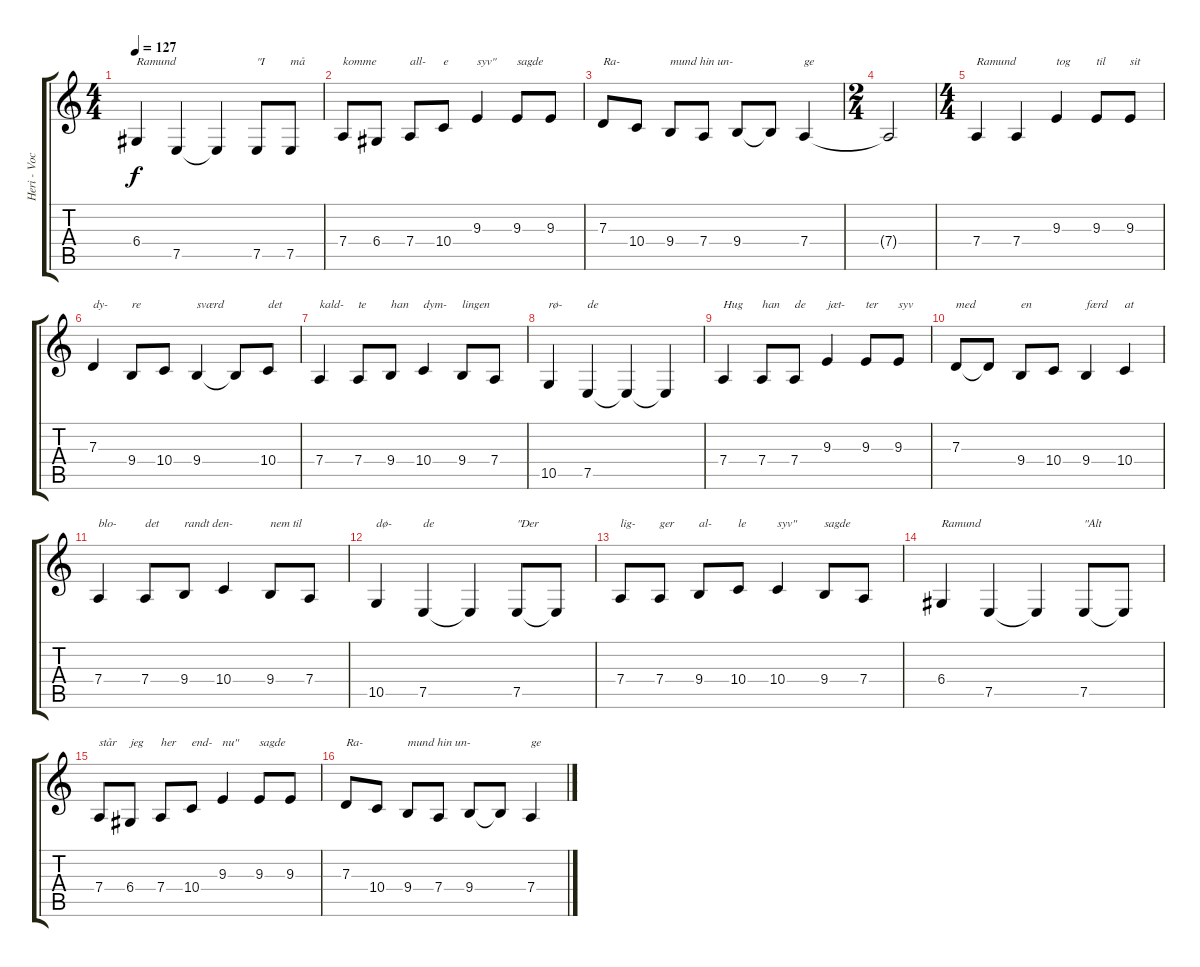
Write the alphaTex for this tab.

\track ("Heri - Vocals" "Heri - Voc") {instrument lead1square}
\staff {score tabs}
\tuning (E4 B3 G3 D3 A2 E2) {hide}
\ts (4 4)
\tempo 127
\clef g2
\ks c
6.4.4{txt "Ramund" dy f} 7.5.4 7.5{t}.4 7.5.8{txt "\"I"} 7.5.8{txt "må"} |
7.4.8{txt "komme"} 6.4.8 7.4.8{txt "all-"} 10.4.8{txt "e"} 9.3.4{txt "syv\""} 9.3.8{txt "sagde"} 9.3.8 |
7.3.8{txt "Ra-"} 10.4.8 9.4.8{txt "mund hin un-"} 7.4.8 9.4.8 9.4{t}.8 7.4.4{txt "ge"} |
\ts (2 4)
7.4{t}.2 |
\ts (4 4)
7.4.4{txt "Ramund"} 7.4.4 9.3.4{txt "tog"} 9.3.8{txt "til"} 9.3.8{txt "sit"} |
7.3.4{txt "dy-"} 9.4.8{txt "re"} 10.4.8 9.4.4{txt "sværd"} 9.4{t}.8 10.4.8{txt "det"} |
7.4.4{txt "kald-"} 7.4.8{txt "te"} 9.4.8{txt "han"} 10.4.4{txt "dym-"} 9.4.8{txt "lingen"} 7.4.8 |
10.5.4{txt "rø-"} 7.5.4{txt "de"} 7.5{t}.4 7.5{t}.4 |
7.4.4{txt "Hug"} 7.4.8{txt "han"} 7.4.8{txt "de"} 9.3.4{txt "jæt-"} 9.3.8{txt "ter"} 9.3.8{txt "syv"} |
7.3.8{txt "med"} 7.3{t}.8 9.4.8{txt "en"} 10.4.8 9.4.4{txt "færd"} 10.4.4{txt "at"} |
7.4.4{txt "blo-"} 7.4.8{txt "det"} 9.4.8{txt "randt den-"} 10.4.4 9.4.8{txt "nem til"} 7.4.8 |
10.5.4{txt "dø-"} 7.5.4{txt "de"} 7.5{t}.4 7.5.8{txt "\"Der"} 7.5{t}.8 |
7.4.8{txt "lig-"} 7.4.8{txt "ger"} 9.4.8{txt "al-"} 10.4.8{txt "le"} 10.4.4{txt "syv\""} 9.4.8{txt "sagde"} 7.4.8 |
6.4.4{txt "Ramund"} 7.5.4 7.5{t}.4 7.5.8{txt "\"Alt"} 7.5{t}.8 |
7.4.8{txt "står"} 6.4.8{txt "jeg"} 7.4.8{txt "her"} 10.4.8{txt "end-"} 9.3.4{txt "nu\""} 9.3.8{txt "sagde"} 9.3.8 |
7.3.8{txt "Ra-"} 10.4.8 9.4.8{txt "mund hin un-"} 7.4.8 9.4.8 9.4{t}.8 7.4.4{txt "ge"}
